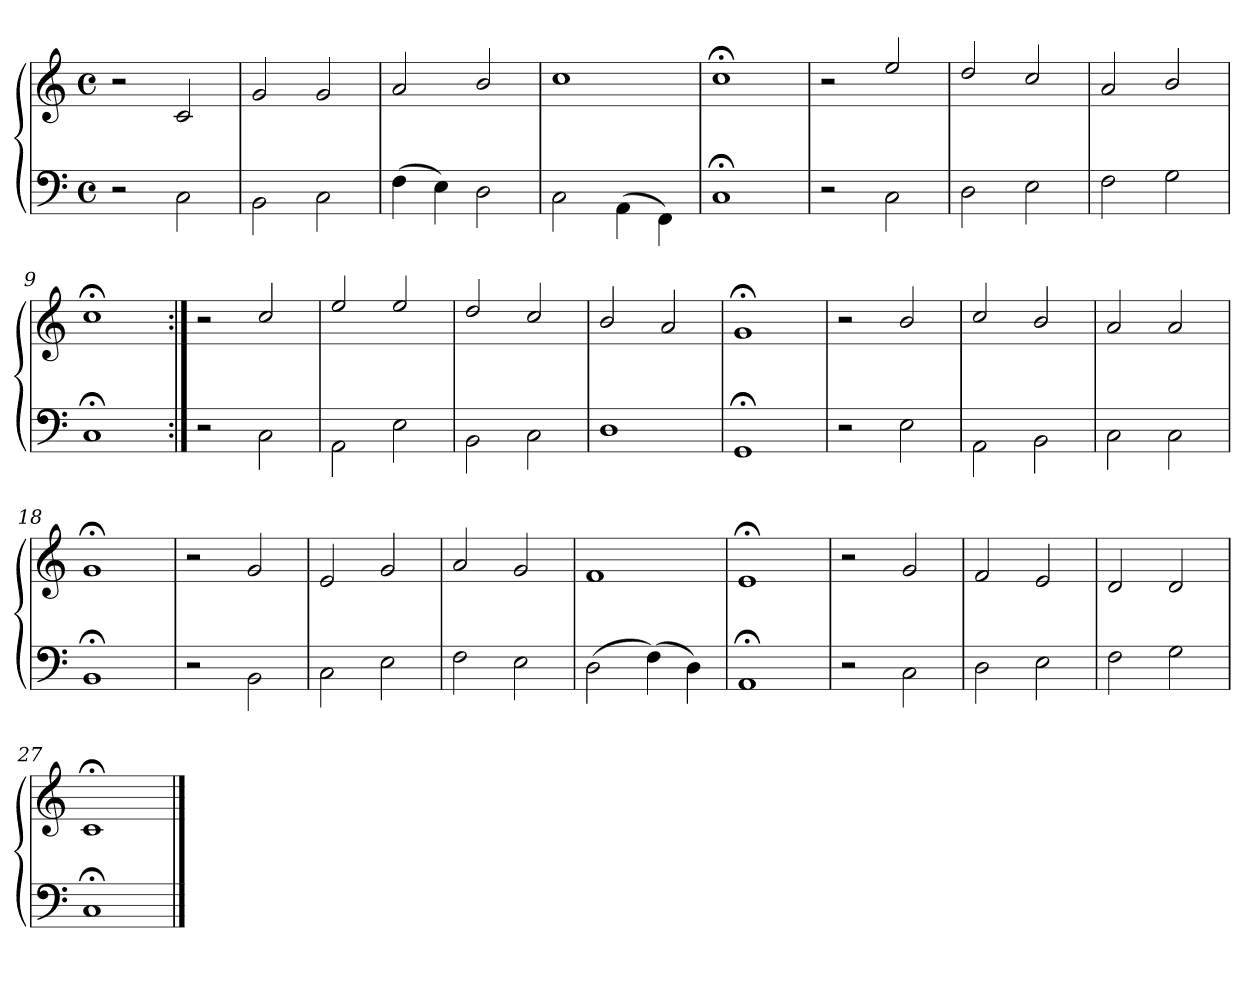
**kern	**kern
*part1	*part1
*staff2	*staff1
*clefF4	*clefG2
*M4/4	*M4/4
*met(c)	*met(c)
=1	=1
2r	2r
2C\	2c/
=2	=2
2BB\	2g/
2C\	2g/
=3	=3
(4F\	2a/
4E\)	.
2D\	2b/
=4	=4
2C\	1cc/
(4AA\	.
4FF\)	.
=5	=5
1C;\	1cc;</
=6	=6
2r	2r
2C\	2ee/
=7	=7
2D\	2dd/
2E\	2cc/
=8	=8
2F\	2a/
2G\	2b/
=9	=9
1C;\	1cc;</
!!LO:PB:g=z
=10:|!	=10:|!
2r	2r
2C\	2cc/
=11	=11
2AA\	2ee/
2E\	2ee/
=12	=12
2BB\	2dd/
2C\	2cc/
=13	=13
1D\	2b/
.	2a/
=14	=14
1GG;\	1g;</
=15	=15
2r	2r
2E\	2b/
=16	=16
2AA\	2cc/
2BB\	2b/
=17	=17
2C\	2a/
2C\	2a/
=18	=18
1BB;\	1g;</
!!LO:LB:g=z
=19	=19
2r	2r
2BB\	2g/
=20	=20
2C\	2e/
2E\	2g/
=21	=21
2F\	2a/
2E\	2g/
=22	=22
(2D\	1f/
(4F\)	.
4D\)	.
=23	=23
1AA;\	1e;</
=24	=24
2r	2r
2C\	2g/
=25	=25
2D\	2f/
2E\	2e/
=26	=26
2F\	2d/
2G\	2d/
=27	=27
1C;\	1c;</
==	==
*-	*-
